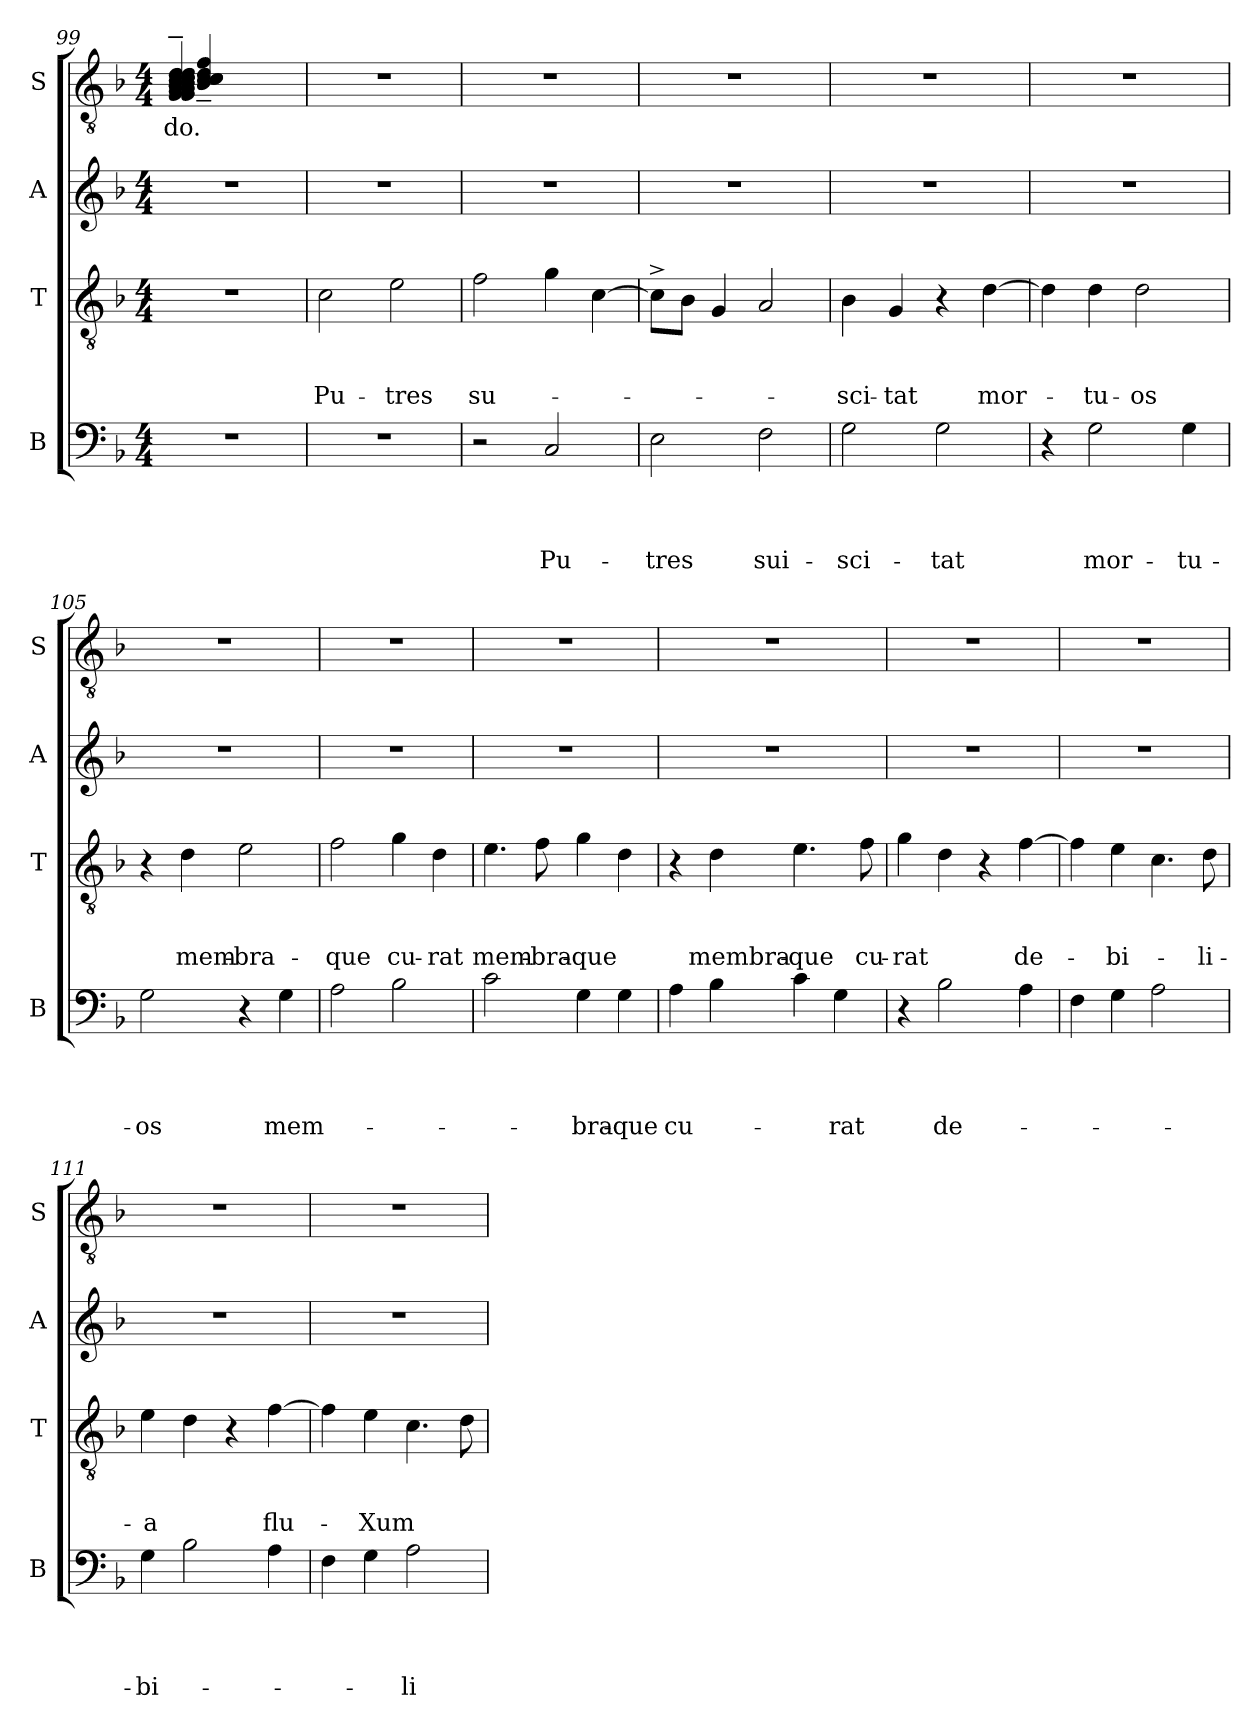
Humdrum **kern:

**kern	**text	**text	**text	**text	**kern	**text	**text	**text	**kern	**kern	**text
*part4	*part4	*part4	*part4	*part4	*part3	*part3	*part3	*part3	*part2	*part1	*part1
*staff4	*staff4	*staff4	*staff4	*staff4	*staff3	*staff3	*staff3	*staff3	*staff2	*staff1	*staff1
*I"B	*	*	*	*	*I"T	*	*	*	*I"A	*I"S	*
*I'B	*	*	*	*	*I'T	*	*	*	*I'A	*I'S	*
!!LO:LB:g=z
*clefF4	*	*	*	*	*clefGv2	*	*	*	*clefG2	*clefGv2	*
*k[b-]	*	*	*	*	*k[b-]	*	*	*	*k[b-]	*k[b-]	*
*F:	*	*	*	*	*F:	*	*	*	*F:	*F:	*
*M4/4	*	*	*	*	*M4/4	*	*	*	*M4/4	*M4/4	*
=99	=99	=99	=99	=99	=99	=99	=99	=99	=99	=99	=99
!	!	!	!	!	!	!	!	!	!	!	!LO:LY:b
*	*	*	*	*	*	*	*	*	*	*^	*
!	!	!	!	!	!	!	!	!	!	!	!	!LO:LY:b
1r	.	.	.	.	1r	.	.	.	1r	4G/~< 4G/~< 4A/~< 4A/~< 4B-/~< 4B-/~< 4B-/~< 4c/~< 4c/~< 4c/~< 4d/~< 4d/~<	4B-/~< 4c/~< 4c/~< 4c/~< 4d/~< 4f/~<	-do.
.	.	.	.	.	.	.	.	.	.	2.ryy	2.ryy	.
!!LO:LB:g=z
=100	=100	=100	=100	=100	=100	=100	=100	=100	=100	=100	=100	=100
!	!	!	!	!	!	!	!	!LO:LY:b	!	!	!	!
*	*	*	*	*	*	*	*	*	*	*v	*v	*
1r	.	.	.	.	2c\	.	.	Pu-	1r	1r	.
!	!	!	!	!	!	!	!	!LO:LY:b	!	!	!
.	.	.	.	.	2e\	.	.	-tres	.	.	.
=101	=101	=101	=101	=101	=101	=101	=101	=101	=101	=101	=101
!	!	!	!	!	!	!	!	!LO:LY:b	!	!	!
2r	.	.	.	.	2f\	.	.	su-	1r	1r	.
!	!	!	!	!LO:LY:b	!	!	!	!	!	!	!
2C/	.	.	.	Pu-	4g\	.	.	.	.	.	.
.	.	.	.	.	[>4c\	.	.	.	.	.	.
=102	=102	=102	=102	=102	=102	=102	=102	=102	=102	=102	=102
!	!	!	!	!LO:LY:b	!	!	!	!	!	!	!
2E\	.	.	.	-tres	8c^>\L]	.	.	.	1r	1r	.
.	.	.	.	.	8B-\J	.	.	.	.	.	.
.	.	.	.	.	4G/	.	.	.	.	.	.
!	!	!	!	!LO:LY:b	!	!	!	!	!	!	!
2F\	.	.	.	sui-	2A/	.	.	.	.	.	.
=103	=103	=103	=103	=103	=103	=103	=103	=103	=103	=103	=103
!	!	!	!	!LO:LY:b	!	!	!	!LO:LY:b	!	!	!
2G\	.	.	.	-sci-	4B-\	.	.	-sci-	1r	1r	.
!	!	!	!	!	!	!	!	!LO:LY:b:rj	!	!	!
.	.	.	.	.	4G/	.	.	-tat	.	.	.
!	!	!	!	!LO:LY:b	!	!	!	!	!	!	!
2G\	.	.	.	-tat	4r	.	.	.	.	.	.
!	!	!	!	!	!	!	!	!LO:LY:b	!	!	!
.	.	.	.	.	[>4d\	.	.	mor-	.	.	.
=104	=104	=104	=104	=104	=104	=104	=104	=104	=104	=104	=104
4r	.	.	.	.	4d\]	.	.	.	1r	1r	.
!	!	!	!	!LO:LY:b	!	!	!	!LO:LY:b	!	!	!
2G\	.	.	.	mor-	4d\	.	.	-tu-	.	.	.
!	!	!	!	!	!	!	!	!LO:LY:b:rj	!	!	!
.	.	.	.	.	2d\	.	.	-os	.	.	.
!	!	!	!	!LO:LY:b	!	!	!	!	!	!	!
4G\	.	.	.	-tu-	.	.	.	.	.	.	.
=105	=105	=105	=105	=105	=105	=105	=105	=105	=105	=105	=105
!	!	!	!	!LO:LY:b	!	!	!	!	!	!	!
2G\	.	.	.	-os	4r	.	.	.	1r	1r	.
!	!	!	!	!	!	!	!	!LO:LY:b	!	!	!
.	.	.	.	.	4d\	.	.	mem-	.	.	.
!	!	!	!	!	!	!	!	!LO:LY:b:rj	!	!	!
4r	.	.	.	.	2e\	.	.	-bra-	.	.	.
!	!	!	!	!LO:LY:b	!	!	!	!	!	!	!
4G\	.	.	.	mem-	.	.	.	.	.	.	.
=106	=106	=106	=106	=106	=106	=106	=106	=106	=106	=106	=106
!	!	!	!	!	!	!	!	!LO:LY:b	!	!	!
2A\	.	.	.	.	2f\	.	.	-que	1r	1r	.
!	!	!	!	!	!	!	!	!LO:LY:b	!	!	!
2B-\	.	.	.	.	4g\	.	.	cu-	.	.	.
!	!	!	!	!	!	!	!	!LO:LY:b:rj	!	!	!
.	.	.	.	.	4d\	.	.	-rat	.	.	.
=107	=107	=107	=107	=107	=107	=107	=107	=107	=107	=107	=107
!	!	!	!	!	!	!	!	!LO:LY:b	!	!	!
2c\	.	.	.	.	4.e\	.	.	mem-	1r	1r	.
!	!	!	!	!	!	!	!	!LO:LY:b	!	!	!
.	.	.	.	.	8f\	.	.	-bra-	.	.	.
!	!	!	!	!LO:LY:b	!	!	!	!LO:LY:b:rj	!	!	!
4G\	.	.	.	-bra-	4g\	.	.	-que	.	.	.
!	!	!	!	!LO:LY:b:rj	!	!	!	!	!	!	!
4G\	.	.	.	-que	4d\	.	.	.	.	.	.
!!LO:LB:g=z
=108	=108	=108	=108	=108	=108	=108	=108	=108	=108	=108	=108
!	!	!	!	!LO:LY:b	!	!	!	!	!	!	!
4A\	.	.	.	cu-	4r	.	.	.	1r	1r	.
!	!	!	!	!	!	!	!	!LO:LY:b:rj	!	!	!
4B-\	.	.	.	.	4d\	.	.	mem­bra-	.	.	.
!	!	!	!	!	!	!	!	!LO:LY:b	!	!	!
4c\	.	.	.	.	4.e\	.	.	-que	.	.	.
!	!	!	!	!LO:LY:b	!	!	!	!	!	!	!
4G\	.	.	.	-rat	.	.	.	.	.	.	.
!	!	!	!	!	!	!	!	!LO:LY:b	!	!	!
.	.	.	.	.	8f\	.	.	cu-	.	.	.
=109	=109	=109	=109	=109	=109	=109	=109	=109	=109	=109	=109
!	!	!	!	!	!	!	!	!LO:LY:b	!	!	!
4r	.	.	.	.	4g\	.	.	-rat	1r	1r	.
!	!	!	!	!LO:LY:b	!	!	!	!	!	!	!
2B-\	.	.	.	de-	4d\	.	.	.	.	.	.
.	.	.	.	.	4r	.	.	.	.	.	.
!	!	!	!	!	!	!	!	!LO:LY:b	!	!	!
4A\	.	.	.	.	[>4f\	.	.	de-	.	.	.
=110	=110	=110	=110	=110	=110	=110	=110	=110	=110	=110	=110
4F\	.	.	.	.	4f\]	.	.	.	1r	1r	.
!	!	!	!	!	!	!	!	!LO:LY:b	!	!	!
4G\	.	.	.	.	4e\	.	.	-bi-	.	.	.
2A\	.	.	.	.	4.c\	.	.	.	.	.	.
!	!	!	!	!	!	!	!	!LO:LY:b	!	!	!
.	.	.	.	.	8d\	.	.	-li-	.	.	.
=111	=111	=111	=111	=111	=111	=111	=111	=111	=111	=111	=111
!	!	!	!	!LO:LY:b	!	!	!	!LO:LY:b	!	!	!
4G\	.	.	.	-bi-	4e\	.	.	-a	1r	1r	.
2B-\	.	.	.	.	4d\	.	.	.	.	.	.
.	.	.	.	.	4r	.	.	.	.	.	.
!	!	!	!	!	!	!	!	!LO:LY:b	!	!	!
4A\	.	.	.	.	[>4f\	.	.	flu-	.	.	.
=112	=112	=112	=112	=112	=112	=112	=112	=112	=112	=112	=112
4F\	.	.	.	.	4f\]	.	.	.	1r	1r	.
!	!	!	!	!	!	!	!	!LO:LY:b	!	!	!
4G\	.	.	.	.	4e\	.	.	-Xum	.	.	.
!	!	!	!	!LO:LY:b	!	!	!	!	!	!	!
2A\	.	.	.	-li-	4.c\	.	.	.	.	.	.
.	.	.	.	.	8d\	.	.	.	.	.	.
=	=	=	=	=	=	=	=	=	=	=	=
*-	*-	*-	*-	*-	*-	*-	*-	*-	*-	*-	*-
